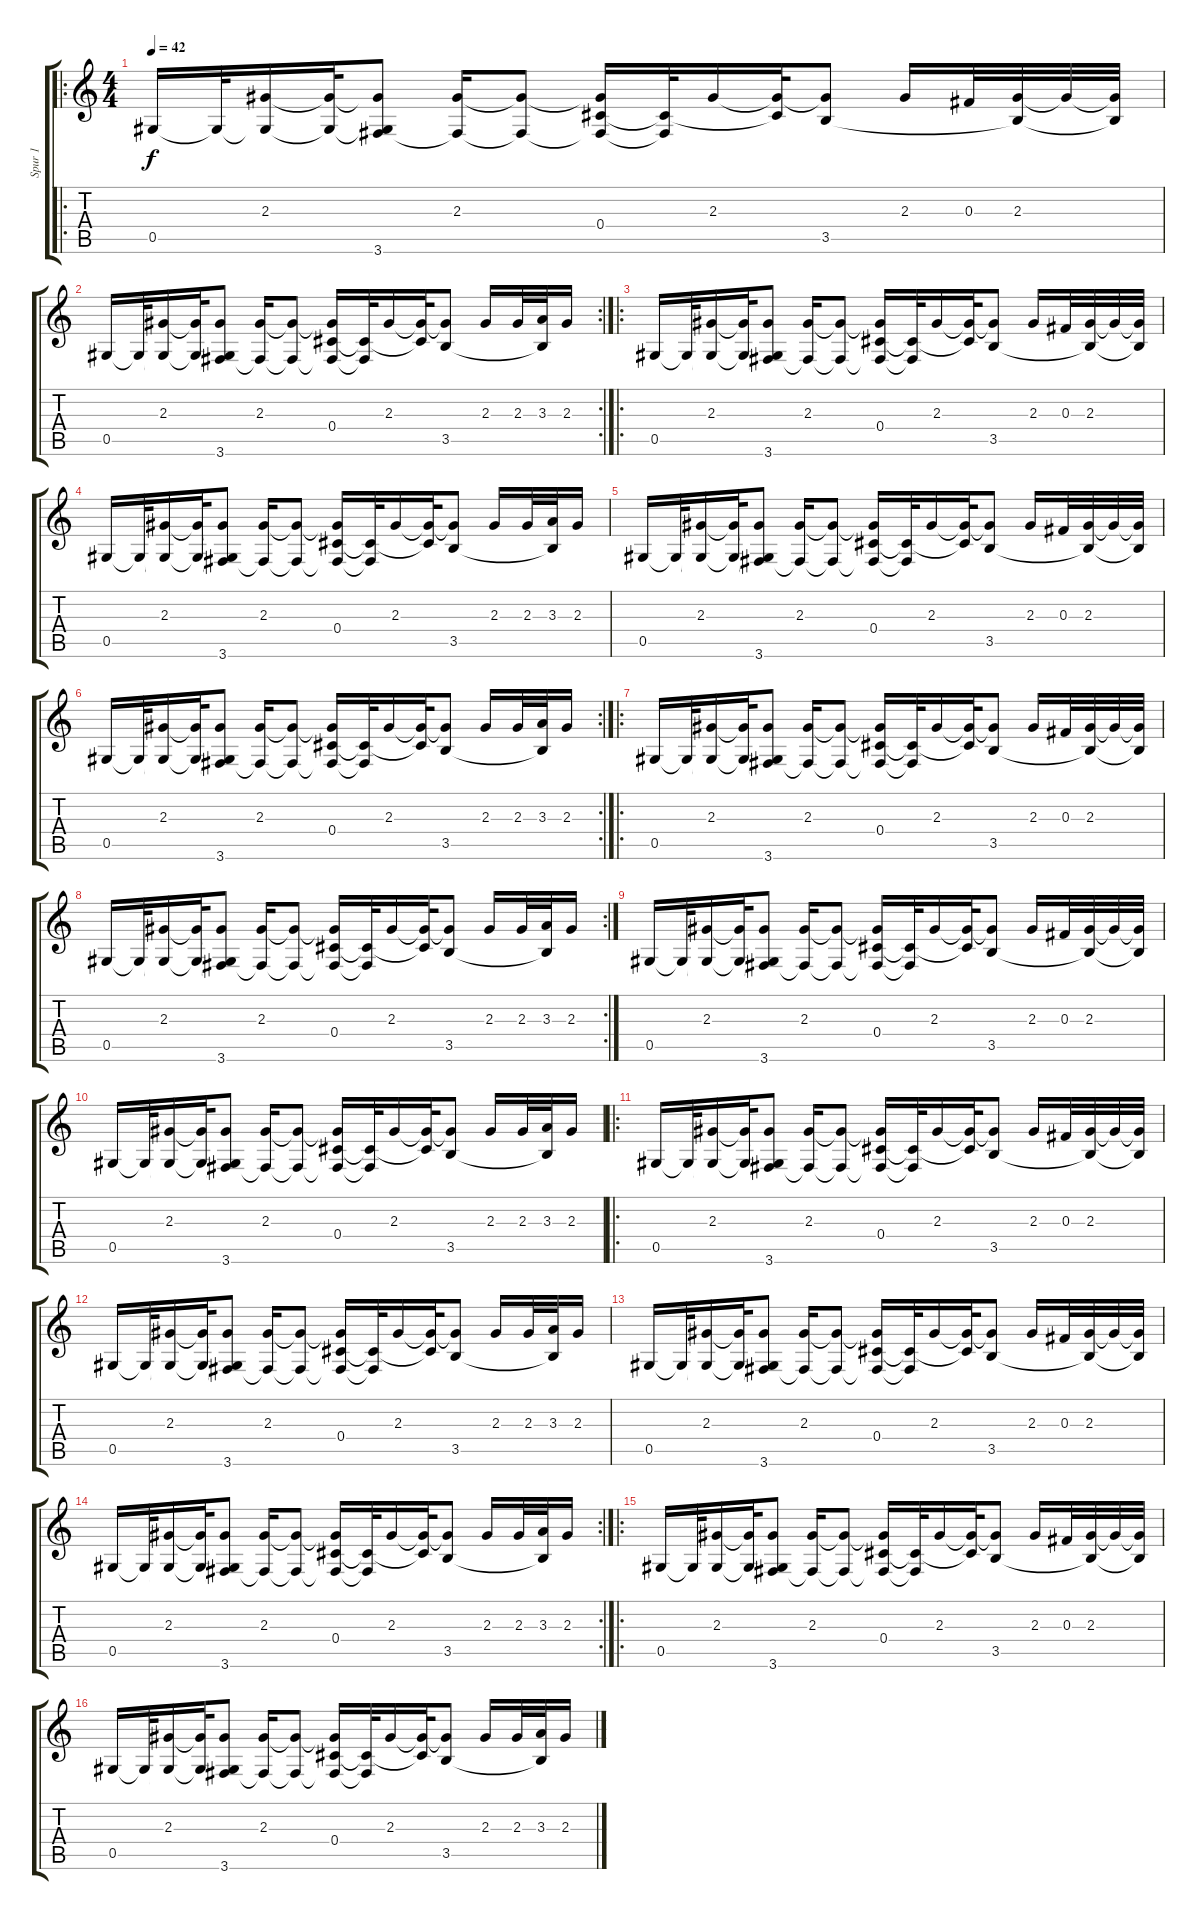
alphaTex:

\track ("Spur 1" "Spur 1") {instrument slapbass2}
\staff {score tabs}
\tuning (Eb4 Bb3 Gb3 Db3 Ab2 Eb2) {hide}
\ro
\ts (4 4)
\tempo 42
\clef g2
\ks c
0.5.16{dy f instrument slapbass2} 0.5{t}.32 (2.3 0.5{t}).16 (2.3{t} 0.5{t}).32 (2.3{t} 0.5{t} 3.6).8 (2.3 3.6{t}).16 (2.3{t} 3.6{t}).8 (2.3{t} 0.4 3.6{t}).16 (0.4{t} 3.6{t}).32 2.3.16 (2.3{t} 0.4{t}).32 (2.3{t} 3.5).8 2.3.16 0.3.32 (2.3 3.5{t}).32 2.3{t}.32 (2.3{t} 3.5{t}).32 |
\rc 2
0.5.16 0.5{t}.32 (2.3 0.5{t}).16 (2.3{t} 0.5{t}).32 (2.3{t} 0.5{t} 3.6).8 (2.3 3.6{t}).16 (2.3{t} 3.6{t}).8 (2.3{t} 0.4 3.6{t}).16 (0.4{t} 3.6{t}).32 2.3.16 (2.3{t} 0.4{t}).32 (2.3{t} 3.5).8 2.3.16 2.3.32 (3.3 3.5{t}).32 2.3.16 |
\ro
0.5.16 0.5{t}.32 (2.3 0.5{t}).16 (2.3{t} 0.5{t}).32 (2.3{t} 0.5{t} 3.6).8 (2.3 3.6{t}).16 (2.3{t} 3.6{t}).8 (2.3{t} 0.4 3.6{t}).16 (0.4{t} 3.6{t}).32 2.3.16 (2.3{t} 0.4{t}).32 (2.3{t} 3.5).8 2.3.16 0.3.32 (2.3 3.5{t}).32 2.3{t}.32 (2.3{t} 3.5{t}).32 |
0.5.16 0.5{t}.32 (2.3 0.5{t}).16 (2.3{t} 0.5{t}).32 (2.3{t} 0.5{t} 3.6).8 (2.3 3.6{t}).16 (2.3{t} 3.6{t}).8 (2.3{t} 0.4 3.6{t}).16 (0.4{t} 3.6{t}).32 2.3.16 (2.3{t} 0.4{t}).32 (2.3{t} 3.5).8 2.3.16 2.3.32 (3.3 3.5{t}).32 2.3.16 |
0.5.16 0.5{t}.32 (2.3 0.5{t}).16 (2.3{t} 0.5{t}).32 (2.3{t} 0.5{t} 3.6).8 (2.3 3.6{t}).16 (2.3{t} 3.6{t}).8 (2.3{t} 0.4 3.6{t}).16 (0.4{t} 3.6{t}).32 2.3.16 (2.3{t} 0.4{t}).32 (2.3{t} 3.5).8 2.3.16 0.3.32 (2.3 3.5{t}).32 2.3{t}.32 (2.3{t} 3.5{t}).32 |
\rc 2
0.5.16 0.5{t}.32 (2.3 0.5{t}).16 (2.3{t} 0.5{t}).32 (2.3{t} 0.5{t} 3.6).8 (2.3 3.6{t}).16 (2.3{t} 3.6{t}).8 (2.3{t} 0.4 3.6{t}).16 (0.4{t} 3.6{t}).32 2.3.16 (2.3{t} 0.4{t}).32 (2.3{t} 3.5).8 2.3.16 2.3.32 (3.3 3.5{t}).32 2.3.16 |
\ro
0.5.16 0.5{t}.32 (2.3 0.5{t}).16 (2.3{t} 0.5{t}).32 (2.3{t} 0.5{t} 3.6).8 (2.3 3.6{t}).16 (2.3{t} 3.6{t}).8 (2.3{t} 0.4 3.6{t}).16 (0.4{t} 3.6{t}).32 2.3.16 (2.3{t} 0.4{t}).32 (2.3{t} 3.5).8 2.3.16 0.3.32 (2.3 3.5{t}).32 2.3{t}.32 (2.3{t} 3.5{t}).32 |
\rc 2
0.5.16 0.5{t}.32 (2.3 0.5{t}).16 (2.3{t} 0.5{t}).32 (2.3{t} 0.5{t} 3.6).8 (2.3 3.6{t}).16 (2.3{t} 3.6{t}).8 (2.3{t} 0.4 3.6{t}).16 (0.4{t} 3.6{t}).32 2.3.16 (2.3{t} 0.4{t}).32 (2.3{t} 3.5).8 2.3.16 2.3.32 (3.3 3.5{t}).32 2.3.16 |
0.5.16 0.5{t}.32 (2.3 0.5{t}).16 (2.3{t} 0.5{t}).32 (2.3{t} 0.5{t} 3.6).8 (2.3 3.6{t}).16 (2.3{t} 3.6{t}).8 (2.3{t} 0.4 3.6{t}).16 (0.4{t} 3.6{t}).32 2.3.16 (2.3{t} 0.4{t}).32 (2.3{t} 3.5).8 2.3.16 0.3.32 (2.3 3.5{t}).32 2.3{t}.32 (2.3{t} 3.5{t}).32 |
0.5.16 0.5{t}.32 (2.3 0.5{t}).16 (2.3{t} 0.5{t}).32 (2.3{t} 0.5{t} 3.6).8 (2.3 3.6{t}).16 (2.3{t} 3.6{t}).8 (2.3{t} 0.4 3.6{t}).16 (0.4{t} 3.6{t}).32 2.3.16 (2.3{t} 0.4{t}).32 (2.3{t} 3.5).8 2.3.16 2.3.32 (3.3 3.5{t}).32 2.3.16 |
\ro
0.5.16 0.5{t}.32 (2.3 0.5{t}).16 (2.3{t} 0.5{t}).32 (2.3{t} 0.5{t} 3.6).8 (2.3 3.6{t}).16 (2.3{t} 3.6{t}).8 (2.3{t} 0.4 3.6{t}).16 (0.4{t} 3.6{t}).32 2.3.16 (2.3{t} 0.4{t}).32 (2.3{t} 3.5).8 2.3.16 0.3.32 (2.3 3.5{t}).32 2.3{t}.32 (2.3{t} 3.5{t}).32 |
0.5.16 0.5{t}.32 (2.3 0.5{t}).16 (2.3{t} 0.5{t}).32 (2.3{t} 0.5{t} 3.6).8 (2.3 3.6{t}).16 (2.3{t} 3.6{t}).8 (2.3{t} 0.4 3.6{t}).16 (0.4{t} 3.6{t}).32 2.3.16 (2.3{t} 0.4{t}).32 (2.3{t} 3.5).8 2.3.16 2.3.32 (3.3 3.5{t}).32 2.3.16 |
0.5.16 0.5{t}.32 (2.3 0.5{t}).16 (2.3{t} 0.5{t}).32 (2.3{t} 0.5{t} 3.6).8 (2.3 3.6{t}).16 (2.3{t} 3.6{t}).8 (2.3{t} 0.4 3.6{t}).16 (0.4{t} 3.6{t}).32 2.3.16 (2.3{t} 0.4{t}).32 (2.3{t} 3.5).8 2.3.16 0.3.32 (2.3 3.5{t}).32 2.3{t}.32 (2.3{t} 3.5{t}).32 |
\rc 2
0.5.16 0.5{t}.32 (2.3 0.5{t}).16 (2.3{t} 0.5{t}).32 (2.3{t} 0.5{t} 3.6).8 (2.3 3.6{t}).16 (2.3{t} 3.6{t}).8 (2.3{t} 0.4 3.6{t}).16 (0.4{t} 3.6{t}).32 2.3.16 (2.3{t} 0.4{t}).32 (2.3{t} 3.5).8 2.3.16 2.3.32 (3.3 3.5{t}).32 2.3.16 |
\ro
0.5.16 0.5{t}.32 (2.3 0.5{t}).16 (2.3{t} 0.5{t}).32 (2.3{t} 0.5{t} 3.6).8 (2.3 3.6{t}).16 (2.3{t} 3.6{t}).8 (2.3{t} 0.4 3.6{t}).16 (0.4{t} 3.6{t}).32 2.3.16 (2.3{t} 0.4{t}).32 (2.3{t} 3.5).8 2.3.16 0.3.32 (2.3 3.5{t}).32 2.3{t}.32 (2.3{t} 3.5{t}).32 |
0.5.16 0.5{t}.32 (2.3 0.5{t}).16 (2.3{t} 0.5{t}).32 (2.3{t} 0.5{t} 3.6).8 (2.3 3.6{t}).16 (2.3{t} 3.6{t}).8 (2.3{t} 0.4 3.6{t}).16 (0.4{t} 3.6{t}).32 2.3.16 (2.3{t} 0.4{t}).32 (2.3{t} 3.5).8 2.3.16 2.3.32 (3.3 3.5{t}).32 2.3.16
